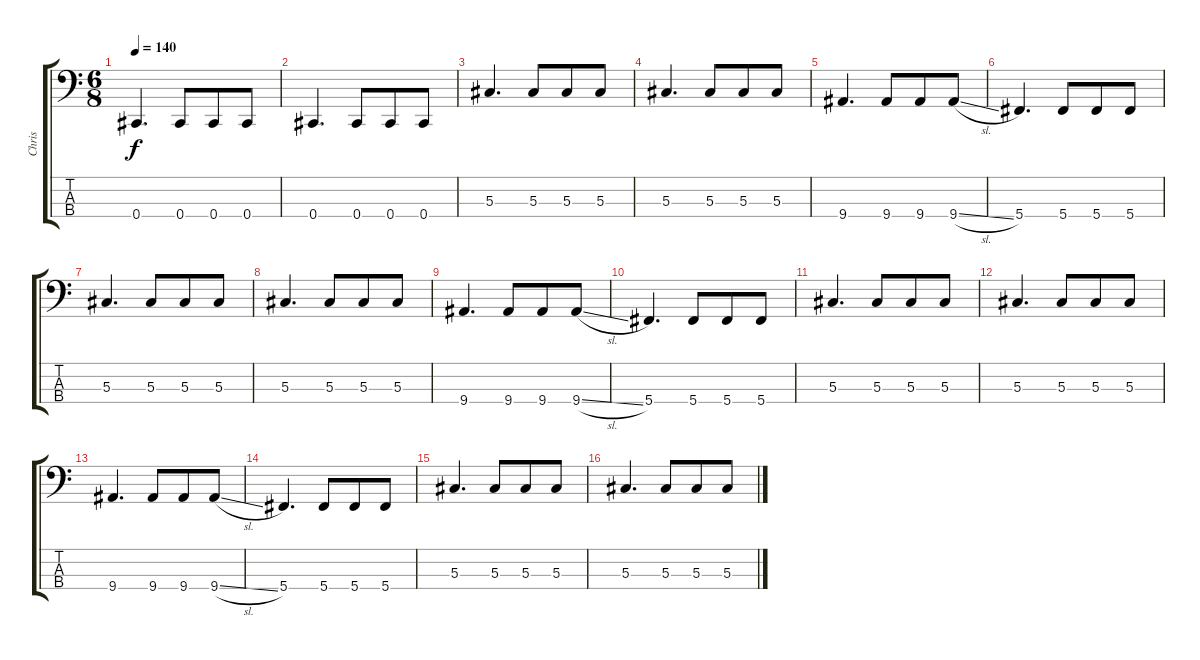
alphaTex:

\track ("Chris" "Chris") {instrument electricbasspick}
\staff {score tabs}
\tuning (Gb2 Db2 Ab1 Db1) {hide}
\ts (6 8)
\tempo 140
\clef f4
\ks c
0.4.4{d dy f} 0.4.8 0.4.8 0.4.8 |
0.4.4{d} 0.4.8 0.4.8 0.4.8 |
5.3.4{d} 5.3.8 5.3.8 5.3.8 |
5.3.4{d} 5.3.8 5.3.8 5.3.8 |
9.4.4{d} 9.4.8 9.4.8 9.4{sl}.8 |
5.4.4{d} 5.4.8 5.4.8 5.4.8 |
5.3.4{d} 5.3.8 5.3.8 5.3.8 |
5.3.4{d} 5.3.8 5.3.8 5.3.8 |
9.4.4{d} 9.4.8 9.4.8 9.4{sl}.8 |
5.4.4{d} 5.4.8 5.4.8 5.4.8 |
5.3.4{d} 5.3.8 5.3.8 5.3.8 |
5.3.4{d} 5.3.8 5.3.8 5.3.8 |
9.4.4{d} 9.4.8 9.4.8 9.4{sl}.8 |
5.4.4{d} 5.4.8 5.4.8 5.4.8 |
5.3.4{d} 5.3.8 5.3.8 5.3.8 |
5.3.4{d} 5.3.8 5.3.8 5.3.8
